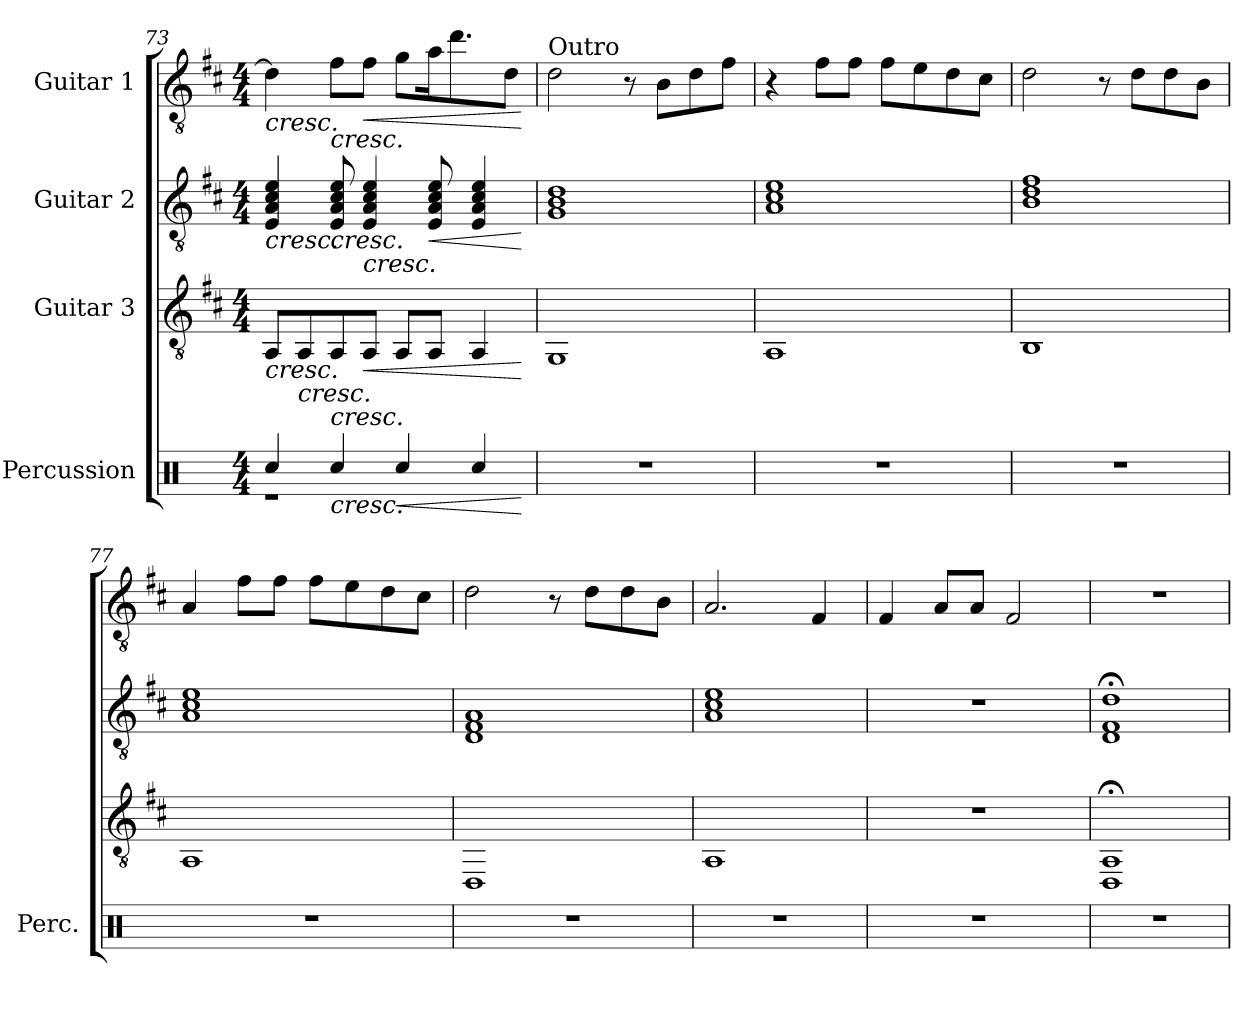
**kern	**dynam	**kern	**dynam	**kern	**dynam	**kern	**dynam
*part4	*part4	*part3	*part3	*part2	*part2	*part1	*part1
*staff4	*staff4	*staff3	*staff3	*staff2	*staff2	*staff1	*staff1
*I"Percussion	*	*I"Guitar 3	*	*I"Guitar 2	*	*I"Guitar 1	*
*I'Perc.	*	*	*	*	*	*	*
!!LO:LB:g=z
*clefX	*	*clefGv2	*	*clefGv2	*	*clefGv2	*
*k[]	*	*k[f#c#]	*	*k[f#c#]	*	*k[f#c#]	*
*M4/4	*	*M4/4	*	*M4/4	*	*M4/4	*
=73	=73	=73	=73	=73	=73	=73	=73
!	!LO:HP:b	!	!LO:HP:b	!	!LO:HP:b	!	!LO:HP:b
*^	*	*	*	*	*	*	*
4Rcc/	1r	<	8AA/L	<	4E/ 4A/ 4c#/ 4e/	<	4d\]	<
!	!	!	!	!LO:HP:b	!	!	!	!
.	.	.	8AA/	<	.	.	.	.
!	!	!LO:HP:b	!	!LO:HP:b	!	!LO:HP:b	!	!LO:HP:b
4Rcc/	.	<	8AA/	<	8E/ 8A/ 8c#/ 8e/	<	8f#\L	<
!	!	!	!	!LO:HP:b	!	!LO:HP:b	!	!LO:HP:b
.	.	.	8AA/J	<	4E/ 4A/ 4c#/ 4e/	<	8f#\J	<
!	!	!LO:HP:b	!	!	!	!	!	!
4Rcc/	.	<	8AA/L	.	.	.	8g\L	.
!	!	!	!	!	!	!LO:HP:b	!	!
.	.	.	8AA/J	.	8E/ 8A/ 8c#/ 8e/	<	16a\K	.
.	.	.	.	.	.	.	8.dd\	.
4Rcc/	.	.	4AA/	.	4E/ 4A/ 4c#/ 4e/	.	.	.
.	.	.	.	.	.	.	8d\J	.
*v	*v	*	*	*	*	*	*	*
.	[ [ [	.	[ [ [ [	.	[ [ [ [	.	[ [ [
=74	=74	=74	=74	=74	=74	=74	=74
!	!	!	!	!	!	!LO:TX:a:t=Outro	!
1r	.	1GG	.	1G 1B 1d	.	2d\	.
.	.	.	.	.	.	8r	.
.	.	.	.	.	.	8B\L	.
.	.	.	.	.	.	8d\	.
.	.	.	.	.	.	8f#\J	.
=75	=75	=75	=75	=75	=75	=75	=75
1r	.	1AA	.	1A 1c# 1e	.	4r	.
.	.	.	.	.	.	8f#\L	.
.	.	.	.	.	.	8f#\J	.
.	.	.	.	.	.	8f#\L	.
.	.	.	.	.	.	8e\	.
.	.	.	.	.	.	8d\	.
.	.	.	.	.	.	8c#\J	.
=76	=76	=76	=76	=76	=76	=76	=76
1r	.	1BB	.	1B 1d 1f#	.	2d\	.
.	.	.	.	.	.	8r	.
.	.	.	.	.	.	8d\L	.
.	.	.	.	.	.	8d\	.
.	.	.	.	.	.	8B\J	.
=77	=77	=77	=77	=77	=77	=77	=77
1r	.	1AA	.	1A 1c# 1e	.	4A/	.
.	.	.	.	.	.	8f#\L	.
.	.	.	.	.	.	8f#\J	.
.	.	.	.	.	.	8f#\L	.
.	.	.	.	.	.	8e\	.
.	.	.	.	.	.	8d\	.
.	.	.	.	.	.	8c#\J	.
=78	=78	=78	=78	=78	=78	=78	=78
1r	.	1DD	.	1D 1F# 1A	.	2d\	.
.	.	.	.	.	.	8r	.
.	.	.	.	.	.	8d\L	.
.	.	.	.	.	.	8d\	.
.	.	.	.	.	.	8B\J	.
=79	=79	=79	=79	=79	=79	=79	=79
1r	.	1AA	.	1A 1c# 1e	.	2.A/	.
.	.	.	.	.	.	4F#/	.
=80	=80	=80	=80	=80	=80	=80	=80
1r	.	1r	.	1r	.	4F#/	.
.	.	.	.	.	.	8A/L	.
.	.	.	.	.	.	8A/J	.
.	.	.	.	.	.	2F#/	.
=81	=81	=81	=81	=81	=81	=81	=81
1r	.	1DD;< 1AA;<	.	1D;< 1F#;< 1d;<	.	1r	.
=	=	=	=	=	=	=	=
*-	*-	*-	*-	*-	*-	*-	*-
